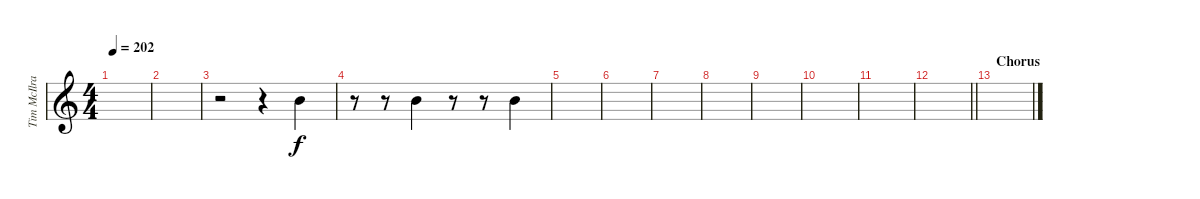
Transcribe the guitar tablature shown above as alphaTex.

\track ("Tim McIlrath - Vocal Echo" "Tim McIlra") {instrument distortionguitar}
\staff {score}
\tuning (E4 B3 G3 D3 A2 E2) {hide}
\ts (4 4)
\tempo 202
\clef g2
\ks c
|
|
r.2{volume 0} r.4 0.2.4 |
r.8 r.8{balance 0} 0.2.4 r.8 r.8{balance 16} 0.2.4 |
|
|
|
|
|
|
|
\barLineRight lightlight
|
\section ("" "Chorus")
